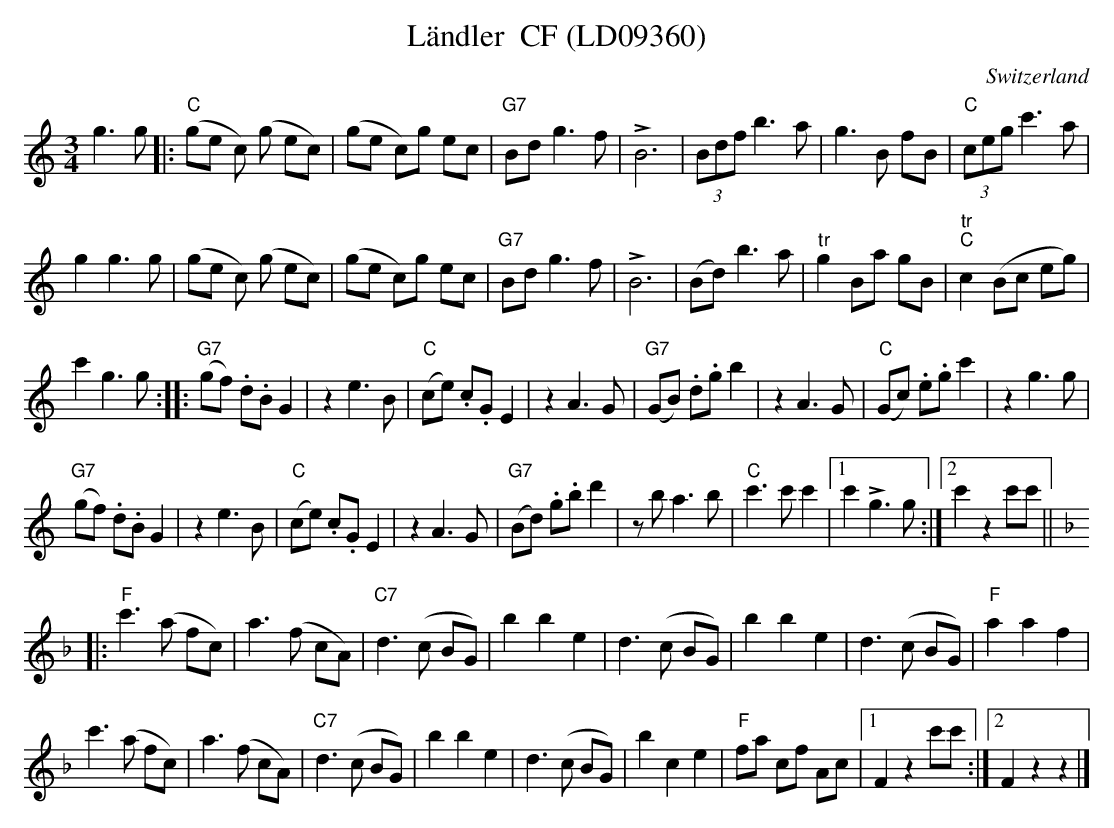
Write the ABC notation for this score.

X:1
T:L\"andler  CF (LD09360)
M:3/4
L:1/8
K:C %%MIDI gchordon
g3g |: ("C"ge c) (g ec) | (ge c)g ec | "G7"Bd g3f | !>!B6 | (3Bdf b3a | g3B fB | "C"(3ceg c'3a |
g2g3g | (ge c) (g ec) | (ge c)g ec | "G7"Bd g3f | !>!B6 | (Bd)b3a | "tr"g2 Ba gB | "tr""C"c2 (Bc eg) |
c'2g3g :: "G7"(gf) .d.BG2 | z2e3B |"C" (ce) .c.GE2 | z2A3G | "G7"(GB) .d.g b2 | z2A3G | "C"(Gc) .e.g c'2 | z2g3g |
"G7"(gf) .d.B G2 | z2e3B | "C"(ce) .c.G E2 | z2A3G | "G7"(Bd) .g.b d'2 | zb a3b | "C"c'3c'c'2 |1 c'2 !>!g3g :|2 c'2z2c'c' || [K:F]
|: "F"c'3(a fc) | a3 (f cA) | "C7"d3 (c BG) | b2b2e2 | d3 (c BG) | b2b2e2 | d3 (c BG) | "F"a2a2f2 |
c'3 (a fc) | a3 (f cA) | "C7"d3 (c BG) | b2b2e2 | d3 (c BG) | b2c2e2 | "F"fa cf Ac |1 F2z2c'c' :|2 F2z2z2 |]
